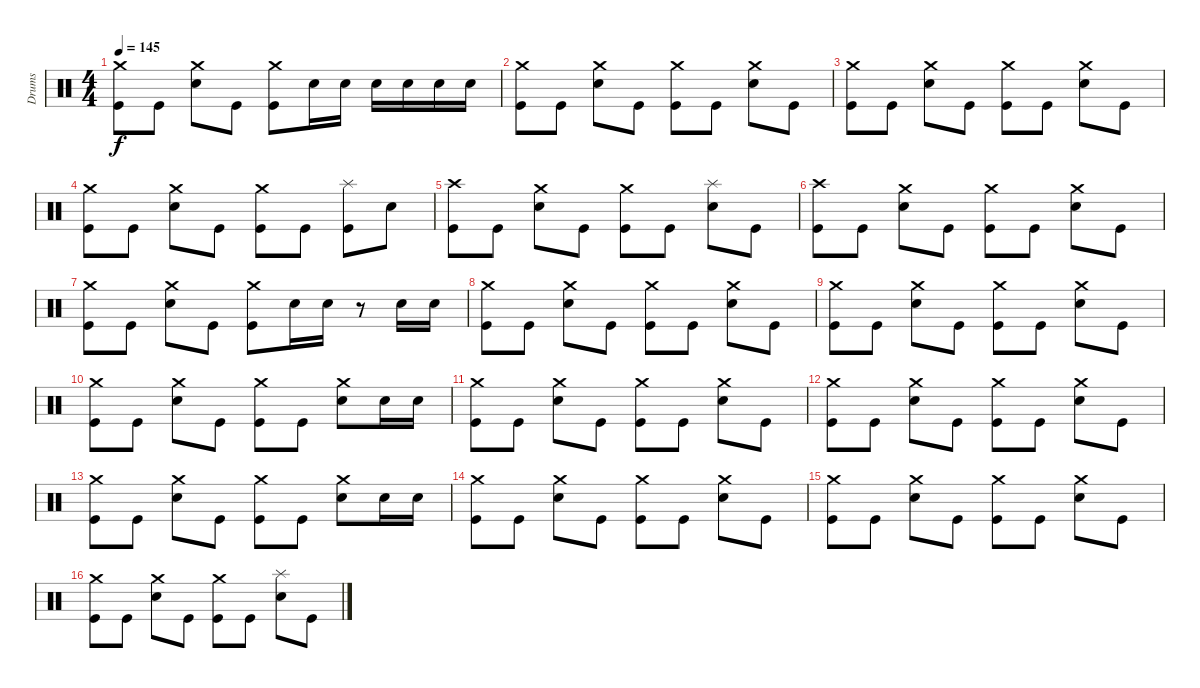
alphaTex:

\track ("Drums" "Drums") {instrument percussion}
\staff {score}
\articulation defaults
\ts (4 4)
\tempo 145
\clef neutral
\ks c
("Crash medium (hit)" "Kick (hit)").8{dy f} "Kick (hit)".8 ("Crash medium (hit)" "Electric Snare (hit)").8 "Kick (hit)".8 ("Crash medium (hit)" "Kick (hit)").8 "Electric Snare (hit)".16 "Electric Snare (hit)".16 "Electric Snare (hit)".16 "Electric Snare (hit)".16 "Electric Snare (hit)".16 "Electric Snare (hit)".16 |
("Crash medium (hit)" "Kick (hit)").8 "Kick (hit)".8 ("Crash medium (hit)" "Electric Snare (hit)").8 "Kick (hit)".8 ("Crash medium (hit)" "Kick (hit)").8 "Kick (hit)".8 ("Crash medium (hit)" "Electric Snare (hit)").8 "Kick (hit)".8 |
("Crash medium (hit)" "Kick (hit)").8 "Kick (hit)".8 ("Crash medium (hit)" "Electric Snare (hit)").8 "Kick (hit)".8 ("Crash medium (hit)" "Kick (hit)").8 "Kick (hit)".8 ("Crash medium (hit)" "Electric Snare (hit)").8 "Kick (hit)".8 |
("Crash medium (hit)" "Kick (hit)").8 "Kick (hit)".8 ("Crash medium (hit)" "Electric Snare (hit)").8 "Kick (hit)".8 ("Crash medium (hit)" "Kick (hit)").8 "Kick (hit)".8 ("Splash (hit)" "Kick (hit)").8 "Electric Snare (hit)".8 |
("Crash high (hit)" "Kick (hit)").8 "Kick (hit)".8 ("Crash medium (hit)" "Electric Snare (hit)").8 "Kick (hit)".8 ("Crash medium (hit)" "Kick (hit)").8 "Kick (hit)".8 ("Splash (hit)" "Electric Snare (hit)").8 "Kick (hit)".8 |
("Crash high (hit)" "Kick (hit)").8 "Kick (hit)".8 ("Crash medium (hit)" "Electric Snare (hit)").8 "Kick (hit)".8 ("Crash medium (hit)" "Kick (hit)").8 "Kick (hit)".8 ("Crash medium (hit)" "Electric Snare (hit)").8 "Kick (hit)".8 |
("Crash medium (hit)" "Kick (hit)").8 "Kick (hit)".8 ("Crash medium (hit)" "Electric Snare (hit)").8 "Kick (hit)".8 ("Crash medium (hit)" "Kick (hit)").8 "Electric Snare (hit)".16 "Electric Snare (hit)".16 r.8 "Electric Snare (hit)".16 "Electric Snare (hit)".16 |
("Crash medium (hit)" "Kick (hit)").8 "Kick (hit)".8 ("Crash medium (hit)" "Electric Snare (hit)").8 "Kick (hit)".8 ("Crash medium (hit)" "Kick (hit)").8 "Kick (hit)".8 ("Crash medium (hit)" "Electric Snare (hit)").8 "Kick (hit)".8 |
("Crash medium (hit)" "Kick (hit)").8 "Kick (hit)".8 ("Crash medium (hit)" "Electric Snare (hit)").8 "Kick (hit)".8 ("Crash medium (hit)" "Kick (hit)").8 "Kick (hit)".8 ("Crash medium (hit)" "Electric Snare (hit)").8 "Kick (hit)".8 |
("Crash medium (hit)" "Kick (hit)").8 "Kick (hit)".8 ("Crash medium (hit)" "Electric Snare (hit)").8 "Kick (hit)".8 ("Crash medium (hit)" "Kick (hit)").8 "Kick (hit)".8 ("Crash medium (hit)" "Electric Snare (hit)").8 "Electric Snare (hit)".16 "Electric Snare (hit)".16 |
("Crash medium (hit)" "Kick (hit)").8 "Kick (hit)".8 ("Crash medium (hit)" "Electric Snare (hit)").8 "Kick (hit)".8 ("Crash medium (hit)" "Kick (hit)").8 "Kick (hit)".8 ("Crash medium (hit)" "Electric Snare (hit)").8 "Kick (hit)".8 |
("Crash medium (hit)" "Kick (hit)").8 "Kick (hit)".8 ("Crash medium (hit)" "Electric Snare (hit)").8 "Kick (hit)".8 ("Crash medium (hit)" "Kick (hit)").8 "Kick (hit)".8 ("Crash medium (hit)" "Electric Snare (hit)").8 "Kick (hit)".8 |
("Crash medium (hit)" "Kick (hit)").8 "Kick (hit)".8 ("Crash medium (hit)" "Electric Snare (hit)").8 "Kick (hit)".8 ("Crash medium (hit)" "Kick (hit)").8 "Kick (hit)".8 ("Crash medium (hit)" "Electric Snare (hit)").8 "Electric Snare (hit)".16 "Electric Snare (hit)".16 |
("Crash medium (hit)" "Kick (hit)").8 "Kick (hit)".8 ("Crash medium (hit)" "Electric Snare (hit)").8 "Kick (hit)".8 ("Crash medium (hit)" "Kick (hit)").8 "Kick (hit)".8 ("Crash medium (hit)" "Electric Snare (hit)").8 "Kick (hit)".8 |
("Crash medium (hit)" "Kick (hit)").8 "Kick (hit)".8 ("Crash medium (hit)" "Electric Snare (hit)").8 "Kick (hit)".8 ("Crash medium (hit)" "Kick (hit)").8 "Kick (hit)".8 ("Crash medium (hit)" "Electric Snare (hit)").8 "Kick (hit)".8 |
("Crash medium (hit)" "Kick (hit)").8 "Kick (hit)".8 ("Crash medium (hit)" "Electric Snare (hit)").8 "Kick (hit)".8 ("Crash medium (hit)" "Kick (hit)").8 "Kick (hit)".8 ("Splash (hit)" "Electric Snare (hit)").8 "Kick (hit)".8
